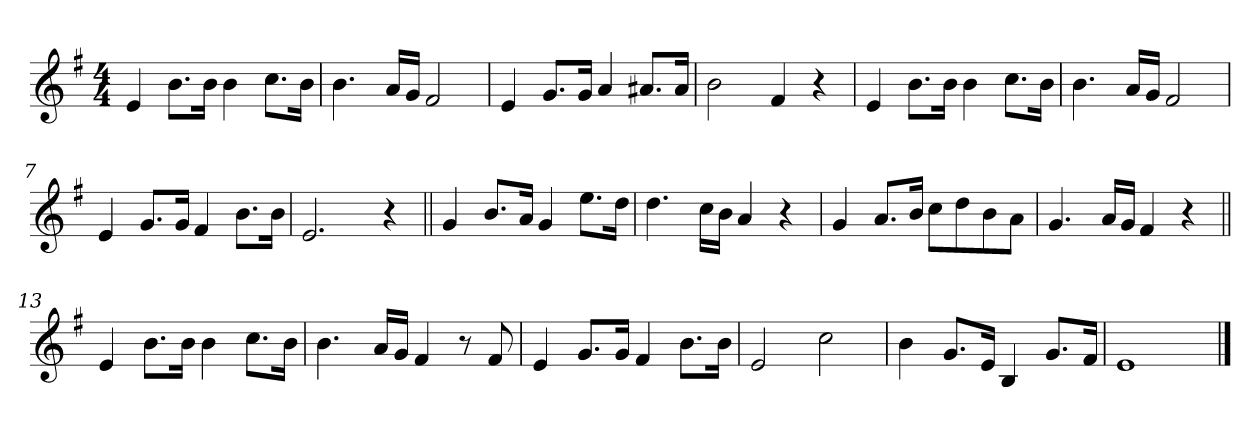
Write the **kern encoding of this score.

**kern
*part1
*staff1
*clefG2
*k[f#]
*e:
*M4/4
=1
4e/
8.b\L
16b\Jk
4b\
8.cc\L
16b\Jk
=2
4.b\
16a/LL
16g/JJ
2f#/
=3
4e/
8.g/L
16g/Jk
4a/
8.a#X/L
16a#/Jk
=4
2b\
4f#/
4r
=5
4e/
8.b\L
16b\Jk
4b\
8.cc\L
16b\Jk
=6
4.b\
16a/LL
16g/JJ
2f#/
=7
4e/
8.g/L
16g/Jk
4f#/
8.b\L
16b\Jk
!!LO:LB:g=z
=8
2.e/
4r
=9||
4g/
8.b/L
16a/Jk
4g/
8.ee\L
16dd\Jk
=10
4.dd\
16cc\LL
16b\JJ
4a/
4r
=11
4g/
8.a/L
16b/Jk
8cc\L
8dd\
8b\
8a\J
=12
4.g/
16a/LL
16g/JJ
4f#/
4r
=13||
4e/
8.b\L
16b\Jk
4b\
8.cc\L
16b\Jk
=14
4.b\
16a/LL
16g/JJ
4f#/
8r
8f#/
!!LO:LB:g=z
=15
4e/
8.g/L
16g/Jk
4f#/
8.b\L
16b\Jk
=16
2e/
2cc\
=17
4b\
8.g/L
16e/Jk
4B/
8.g/L
16f#/Jk
=18
1e
==
*-
